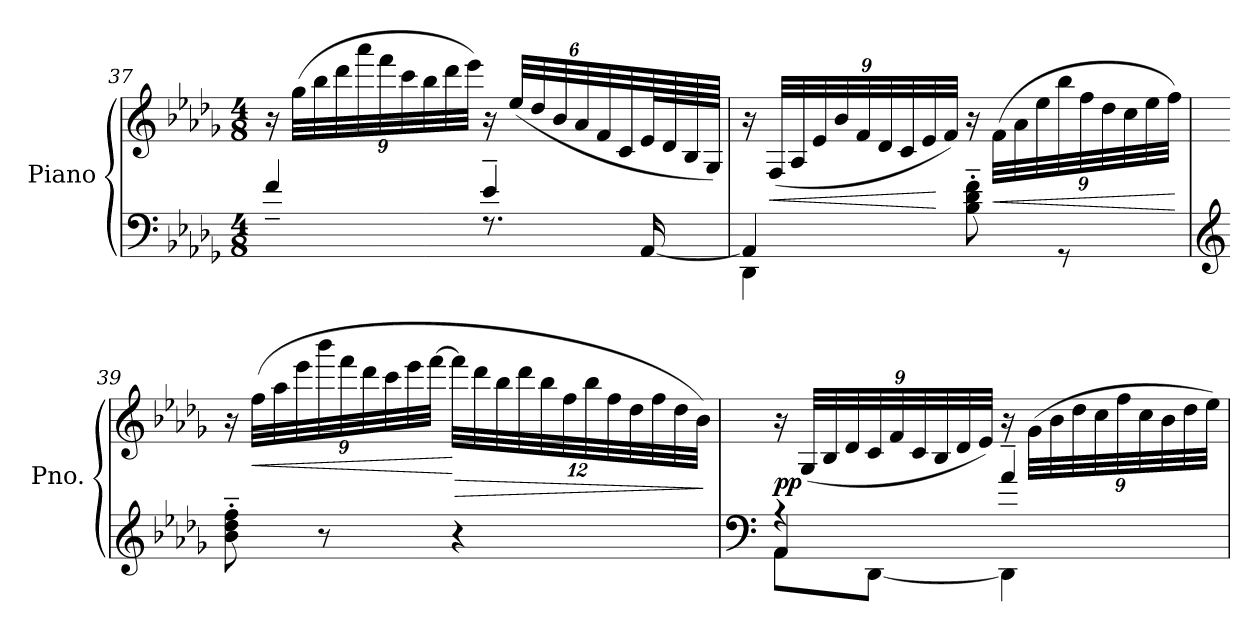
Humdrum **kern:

**kern	**kern	**dynam
*part1	*part1	*part1
*staff2	*staff1	*staff1/2
*I"Piano	*	*
*I'Pno.	*	*
*clefF4	*clefG2	*
*k[b-e-a-d-g-]	*k[b-e-a-d-g-]	*
*D-:	*D-:	*
*M4/8	*M4/8	*
=37	=37	=37
*^	*	*
4f~>/	4ryy	16r	.
*	*	*Xbrackettup	*
.	.	(>48gg-\LLL	.
.	.	48bb-\	.
.	.	48ddd-\	.
.	.	48aaa-\	.
.	.	48fff\	.
.	.	48ccc\	.
.	.	48bb-\	.
.	.	48ddd-\	.
.	.	48eee-\JJJ)	.
4e-~>/	8.rF	16r	.
.	.	(<48ee-/LLL	.
.	.	48dd-/	.
.	.	48b-/	.
.	.	48a-/	.
.	.	48f/	.
.	.	48c/	.
.	[>16AA-/	64e-/L	.
.	.	64d-/	.
.	.	64B-/	.
.	.	64G-/JJJJ)	.
!!LO:PB:g=z
=38	=38	=38	=38
4AA-/]	4DD-\	16r	.
!	!	!	!LO:HP:b
.	.	(<48F/LLL	<
.	.	48A-/	.
.	.	48e-/	.
.	.	48b-/	.
.	.	48f/	.
.	.	48d-/	.
.	.	48c/	.
.	.	48e-/	.
.	.	48f/JJJ)	[
8B-\'<~< 8d-\'<~< 8f\'<~<	4ryy	16r	.
!	!	!	!LO:HP:b
.	.	(>48f\LLL	<
.	.	48a-\	.
.	.	48ee-\	.
8rGG	.	48bb-\	.
.	.	48ff\	.
.	.	48dd-\	.
.	.	48cc\	.
.	.	48ee-\	.
.	.	48ff\JJJ)	.
*v	*v	*	*
.	.	[
=39	=39	=39
*clefG2	*	*
8b-\'>~> 8dd-\'>~> 8ff\'>~>	16r	.
!	!	!LO:HP:b
.	(>48ff\LLL	<
.	48aa-\	.
.	48eee-\	.
8r	48bbb-\	.
.	48fff\	.
.	48ddd-\	.
.	48ccc\	.
.	48eee-\	.
.	[48fff\JJJ	.
!	!	!LO:HP:n=1:b
4r	48fff\LLL]	[ >
.	48ddd-\	.
.	48bb-\	.
.	48ddd-\	.
.	48bb-\	.
.	48ff\	.
.	48bb-\	.
.	48ff\	.
.	48dd-\	.
.	48ff\	.
.	48dd-\	.
.	48b-\JJJ)	.
.	.	]
!!LO:LB:g=z
=40	=40	=40
*clefF4	*	*
*^	*	*
*	*^	*	*
!	!	!	!	!LO:DY:b
4rA	8AA-\L	4AA-/	16r	pp
.	.	.	(<48G-/LLL	.
.	.	.	48B-/	.
.	.	.	48d-/	.
.	[<8DD-\J	.	48c/	.
.	.	.	48f/	.
.	.	.	48c/	.
.	.	.	48B-/	.
.	.	.	48d-/	.
.	.	.	48e-/JJJ)	.
4a-~>/	4DD-\]	4ryy	16r	.
.	.	.	(>48g-\LLL	.
.	.	.	48b-\	.
.	.	.	48dd-\	.
.	.	.	48cc\	.
.	.	.	48ff\	.
.	.	.	48cc\	.
.	.	.	48b-\	.
.	.	.	48dd-\	.
.	.	.	48ee-\JJJ)	.
*v	*v	*v	*	*
=	=	=
*-	*-	*-
